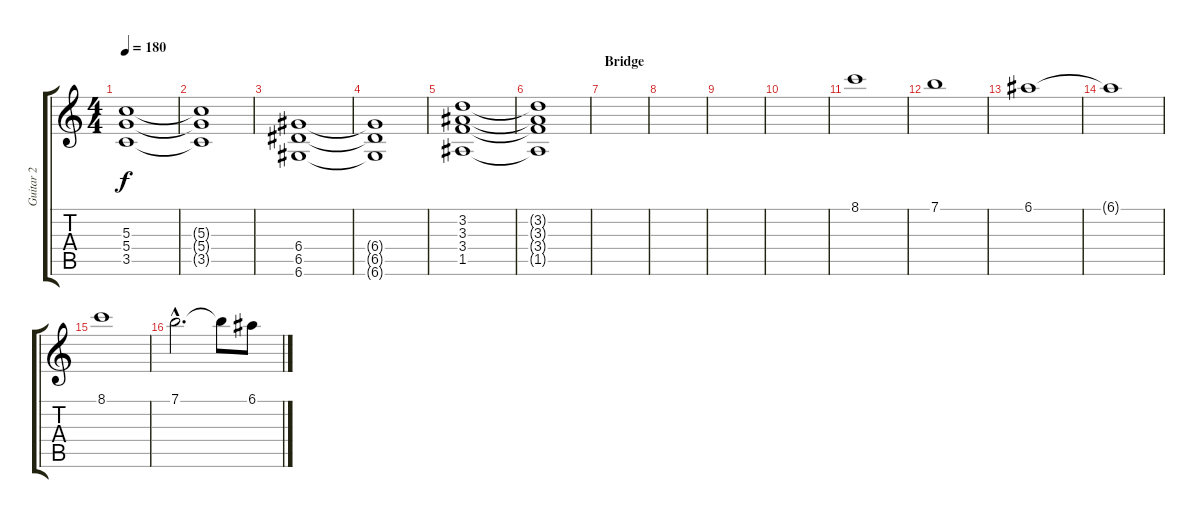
\track ("Guitar 2" "Guitar 2") {instrument electricguitarclean}
\staff {score tabs}
\tuning (E4 B3 G3 D3 A2 D2) {hide}
\ts (4 4)
\tempo 180
\clef g2
\ks c
(5.3 5.4 3.5).1{dy f} |
(5.3{t} 5.4{t} 3.5{t}).1 |
(6.4 6.5 6.6).1 |
(6.4{t} 6.5{t} 6.6{t}).1 |
(3.2 3.3 3.4 1.5).1 |
(3.2{t} 3.3{t} 3.4{t} 1.5{t}).1 |
\section ("" "Bridge")
|
|
|
|
8.1.1{instrument electricguitarclean} |
7.1.1 |
6.1.1 |
6.1{t}.1 |
8.1.1 |
7.1{hac}.2{d} 7.1{t}.8 6.1.8{instrument distortionguitar}
